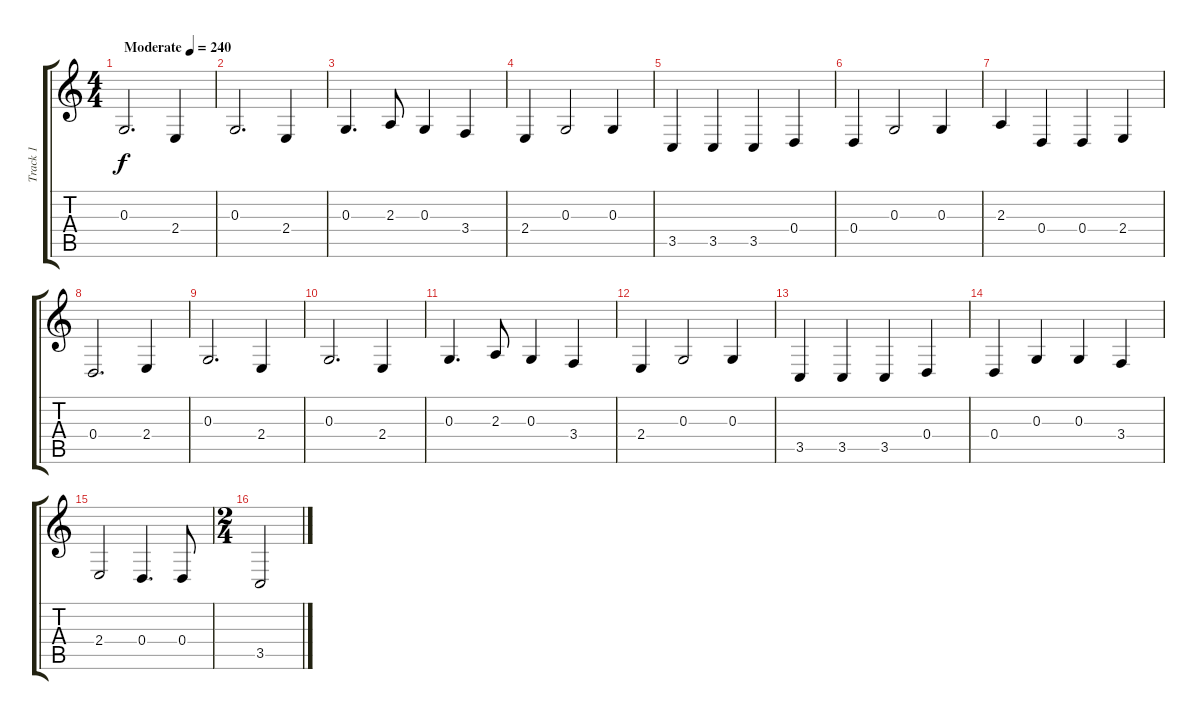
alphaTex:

\track ("Track 1" "Track 1") {instrument acousticgrandpiano}
\staff {score tabs}
\tuning (E4 B3 G3 D3 A2 E2) {hide}
\ts (4 4)
\tempo (240 "Moderate")
\clef g2
\ks c
0.3.2{d dy f instrument acousticgrandpiano} 2.4.4 |
0.3.2{d} 2.4.4 |
0.3.4{d} 2.3.8 0.3.4 3.4.4 |
2.4.4 0.3.2 0.3.4 |
3.5.4 3.5.4 3.5.4 0.4.4 |
0.4.4 0.3.2 0.3.4 |
2.3.4 0.4.4 0.4.4 2.4.4 |
0.4.2{d} 2.4.4 |
0.3.2{d} 2.4.4 |
0.3.2{d} 2.4.4 |
0.3.4{d} 2.3.8 0.3.4 3.4.4 |
2.4.4 0.3.2 0.3.4 |
3.5.4 3.5.4 3.5.4 0.4.4 |
0.4.4 0.3.4 0.3.4 3.4.4 |
2.4.2 0.4.4{d} 0.4.8 |
\ts (2 4)
3.5.2
